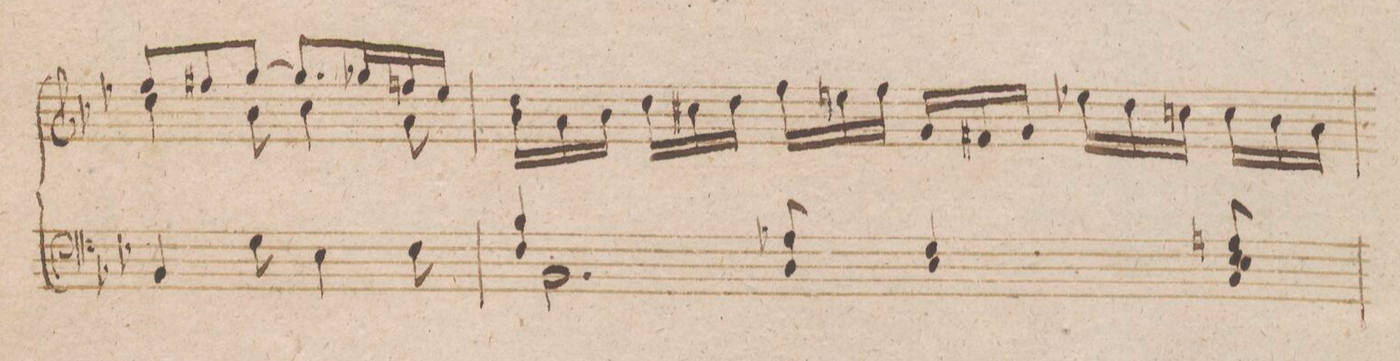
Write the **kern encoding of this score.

**kern
*I"Organo.
*clefF4
*k[b-e-]
*M6/8
4BB-/
8G\
4E-\
8F\
=12
*^
4B- 4F/	2.BB-\
8A-X 8D/	.
4G 4E-/	.
8An 8F 8E- 8C/	.
=13	=13
*-	*-
